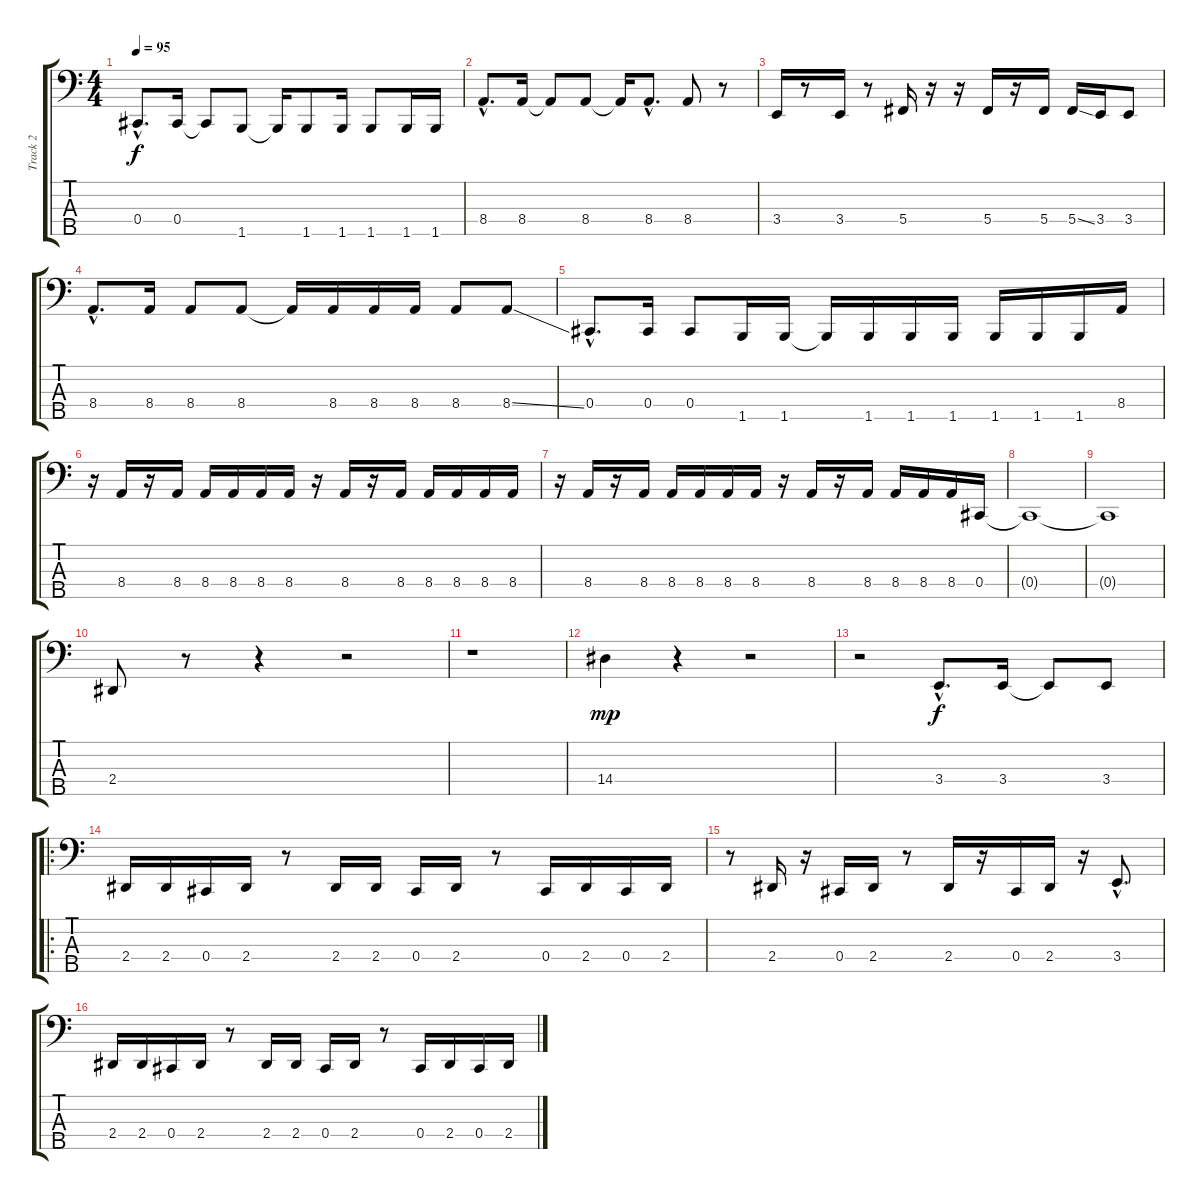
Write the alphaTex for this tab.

\track ("Track 2" "Track 2") {instrument electricbassfinger}
\staff {score tabs}
\tuning (Gb2 Db2 Ab1 Db1 Bb0) {hide}
\ts (4 4)
\tempo 95
\clef f4
\ks c
0.4{hac}.8{d dy f} 0.4.16 0.4{t}.8 1.5.8 1.5{t}.16 1.5.8 1.5.16 1.5.8 1.5.16 1.5.16 |
8.4{hac}.8{d} 8.4.16 8.4{t}.8 8.4.8 8.4{t}.16 8.4{hac}.8{d} 8.4.8 r.8 |
3.4.16 r.8 3.4.16 r.8 5.4.16 r.16 r.16 5.4.16 r.16 5.4.16 5.4{ss}.16 3.4.16 3.4.8 |
8.4{hac}.8{d} 8.4.16 8.4.8 8.4.8 8.4{t}.16 8.4.16 8.4.16 8.4.16 8.4.8 8.4{ss}.8 |
0.4{hac}.8{d} 0.4.16 0.4.8 1.5.16 1.5.16 1.5{t}.16 1.5.16 1.5.16 1.5.16 1.5.16 1.5.16 1.5.16 8.4.16 |
r.16 8.4.16 r.16 8.4.16 8.4.16 8.4.16 8.4.16 8.4.16 r.16 8.4.16 r.16 8.4.16 8.4.16 8.4.16 8.4.16 8.4.16 |
r.16 8.4.16 r.16 8.4.16 8.4.16 8.4.16 8.4.16 8.4.16 r.16 8.4.16 r.16 8.4.16 8.4.16 8.4.16 8.4.16 0.4.16 |
0.4{t}.1 |
0.4{t}.1 |
2.4.8 r.8 r.4 r.2 |
r.1 |
14.4.4{dy mp} r.4 r.2 |
r.2 3.4{hac}.8{d dy f} 3.4.16 3.4{t}.8 3.4.8 |
\ro
2.4.16 2.4.16 0.4.16 2.4.16 r.8 2.4.16 2.4.16 0.4.16 2.4.16 r.8 0.4.16 2.4.16 0.4.16 2.4.16 |
r.8 2.4.16 r.16 0.4.16 2.4.16 r.8 2.4.16 r.16 0.4.16 2.4.16 r.16 3.4{hac}.8{d} |
2.4.16 2.4.16 0.4.16 2.4.16 r.8 2.4.16 2.4.16 0.4.16 2.4.16 r.8 0.4.16 2.4.16 0.4.16 2.4.16
